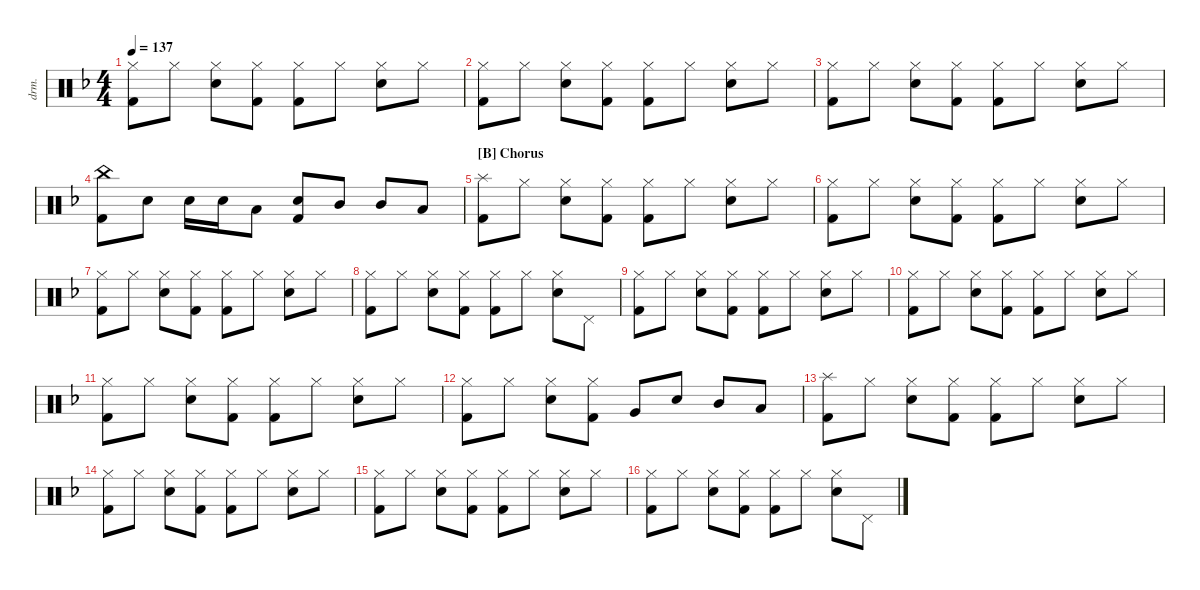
\defaultSystemsLayout 4
\hideDynamics
\bracketExtendMode nobrackets
\track ("Drumkit" "drm.") {defaultSystemsLayout 4 instrument percussion}
\staff {score}
\articulation defaults
\ts (4 4)
\tempo 137
\clef neutral
\ks f
("Kick (hit) 2"{acc forcenatural} "Hi-Hat (closed)"{acc forcenatural}).8{dy mf} "Hi-Hat (closed)"{acc forcenatural}.8 ("Hi-Hat (closed)"{acc forcenatural} "Snare (hit) 2"{acc forcenatural}).8 ("Hi-Hat (closed)"{acc forcenatural} "Kick (hit) 2"{acc forcenatural}).8 ("Hi-Hat (closed)"{acc forcenatural} "Kick (hit) 2"{acc forcenatural}).8 "Hi-Hat (closed)"{acc forcenatural}.8 ("Hi-Hat (closed)"{acc forcenatural} "Snare (hit) 2"{acc forcenatural}).8 "Hi-Hat (closed)"{acc forcenatural}.8 |
("Kick (hit) 2"{acc forcenatural} "Hi-Hat (closed)"{acc forcenatural}).8 "Hi-Hat (closed)"{acc forcenatural}.8 ("Hi-Hat (closed)"{acc forcenatural} "Snare (hit) 2"{acc forcenatural}).8 ("Hi-Hat (closed)"{acc forcenatural} "Kick (hit) 2"{acc forcenatural}).8 ("Hi-Hat (closed)"{acc forcenatural} "Kick (hit) 2"{acc forcenatural}).8 "Hi-Hat (closed)"{acc forcenatural}.8 ("Hi-Hat (closed)"{acc forcenatural} "Snare (hit) 2"{acc forcenatural}).8 "Hi-Hat (closed)"{acc forcenatural}.8 |
("Kick (hit) 2"{acc forcenatural} "Hi-Hat (closed)"{acc forcenatural}).8 "Hi-Hat (closed)"{acc forcenatural}.8 ("Hi-Hat (closed)"{acc forcenatural} "Snare (hit) 2"{acc forcenatural}).8 ("Hi-Hat (closed)"{acc forcenatural} "Kick (hit) 2"{acc forcenatural}).8 ("Hi-Hat (closed)"{acc forcenatural} "Kick (hit) 2"{acc forcenatural}).8 "Hi-Hat (closed)"{acc forcenatural}.8 ("Hi-Hat (closed)"{acc forcenatural} "Snare (hit) 2"{acc forcenatural}).8 "Hi-Hat (closed)"{acc forcenatural}.8 |
("Kick (hit) 2"{acc forcenatural} "China (hit)"{acc forcenatural}).8 "Snare (hit) 2"{acc forcenatural}.8 "Snare (hit) 2"{acc forcenatural}.16 "Snare (hit) 2"{acc forcenatural}.16 "Low Tom (hit)"{acc forcenatural}.8 ("Kick (hit) 2"{acc forcenatural} "Snare (hit) 2"{acc forcenatural}).8 "Mid Tom (hit)"{acc forcenatural}.8 "Mid Tom (hit)"{acc forcenatural}.8 "Low Tom (hit)"{acc forcenatural}.8 |
\section ("B" "Chorus")
("Kick (hit) 2"{acc forcenatural} "Splash (hit)"{acc forcenatural}).8 "Hi-Hat (closed)"{acc forcenatural}.8 ("Hi-Hat (closed)"{acc forcenatural} "Snare (hit) 2"{acc forcenatural}).8 ("Hi-Hat (closed)"{acc forcenatural} "Kick (hit) 2"{acc forcenatural}).8 ("Hi-Hat (closed)"{acc forcenatural} "Kick (hit) 2"{acc forcenatural}).8 "Hi-Hat (closed)"{acc forcenatural}.8 ("Hi-Hat (closed)"{acc forcenatural} "Snare (hit) 2"{acc forcenatural}).8 "Hi-Hat (closed)"{acc forcenatural}.8 |
("Kick (hit) 2"{acc forcenatural} "Hi-Hat (closed)"{acc forcenatural}).8 "Hi-Hat (closed)"{acc forcenatural}.8 ("Hi-Hat (closed)"{acc forcenatural} "Snare (hit) 2"{acc forcenatural}).8 ("Hi-Hat (closed)"{acc forcenatural} "Kick (hit) 2"{acc forcenatural}).8 ("Hi-Hat (closed)"{acc forcenatural} "Kick (hit) 2"{acc forcenatural}).8 "Hi-Hat (closed)"{acc forcenatural}.8 ("Hi-Hat (closed)"{acc forcenatural} "Snare (hit) 2"{acc forcenatural}).8 "Hi-Hat (closed)"{acc forcenatural}.8 |
("Kick (hit) 2"{acc forcenatural} "Hi-Hat (closed)"{acc forcenatural}).8 "Hi-Hat (closed)"{acc forcenatural}.8 ("Hi-Hat (closed)"{acc forcenatural} "Snare (hit) 2"{acc forcenatural}).8 ("Hi-Hat (closed)"{acc forcenatural} "Kick (hit) 2"{acc forcenatural}).8 ("Hi-Hat (closed)"{acc forcenatural} "Kick (hit) 2"{acc forcenatural}).8 "Hi-Hat (closed)"{acc forcenatural}.8 ("Hi-Hat (closed)"{acc forcenatural} "Snare (hit) 2"{acc forcenatural}).8 "Hi-Hat (closed)"{acc forcenatural}.8 |
("Kick (hit) 2"{acc forcenatural} "Hi-Hat (closed)"{acc forcenatural}).8 "Hi-Hat (closed)"{acc forcenatural}.8 ("Hi-Hat (closed)"{acc forcenatural} "Snare (hit) 2"{acc forcenatural}).8 ("Hi-Hat (closed)"{acc forcenatural} "Kick (hit) 2"{acc forcenatural}).8 ("Hi-Hat (closed)"{acc forcenatural} "Kick (hit) 2"{acc forcenatural}).8 "Hi-Hat (closed)"{acc forcenatural}.8 ("Hi-Hat (closed)"{acc forcenatural} "Snare (hit) 2"{acc forcenatural}).8 "Pedal Hi-Hat (hit)"{acc forcenatural}.8 |
("Kick (hit) 2"{acc forcenatural} "Hi-Hat (closed)"{acc forcenatural}).8 "Hi-Hat (closed)"{acc forcenatural}.8 ("Hi-Hat (closed)"{acc forcenatural} "Snare (hit) 2"{acc forcenatural}).8 ("Hi-Hat (closed)"{acc forcenatural} "Kick (hit) 2"{acc forcenatural}).8 ("Hi-Hat (closed)"{acc forcenatural} "Kick (hit) 2"{acc forcenatural}).8 "Hi-Hat (closed)"{acc forcenatural}.8 ("Hi-Hat (closed)"{acc forcenatural} "Snare (hit) 2"{acc forcenatural}).8 "Hi-Hat (closed)"{acc forcenatural}.8 |
("Kick (hit) 2"{acc forcenatural} "Hi-Hat (closed)"{acc forcenatural}).8 "Hi-Hat (closed)"{acc forcenatural}.8 ("Hi-Hat (closed)"{acc forcenatural} "Snare (hit) 2"{acc forcenatural}).8 ("Hi-Hat (closed)"{acc forcenatural} "Kick (hit) 2"{acc forcenatural}).8 ("Hi-Hat (closed)"{acc forcenatural} "Kick (hit) 2"{acc forcenatural}).8 "Hi-Hat (closed)"{acc forcenatural}.8 ("Hi-Hat (closed)"{acc forcenatural} "Snare (hit) 2"{acc forcenatural}).8 "Hi-Hat (closed)"{acc forcenatural}.8 |
("Kick (hit) 2"{acc forcenatural} "Hi-Hat (closed)"{acc forcenatural}).8 "Hi-Hat (closed)"{acc forcenatural}.8 ("Hi-Hat (closed)"{acc forcenatural} "Snare (hit) 2"{acc forcenatural}).8 ("Hi-Hat (closed)"{acc forcenatural} "Kick (hit) 2"{acc forcenatural}).8 ("Hi-Hat (closed)"{acc forcenatural} "Kick (hit) 2"{acc forcenatural}).8 "Hi-Hat (closed)"{acc forcenatural}.8 ("Hi-Hat (closed)"{acc forcenatural} "Snare (hit) 2"{acc forcenatural}).8 "Hi-Hat (closed)"{acc forcenatural}.8 |
("Kick (hit) 2"{acc forcenatural} "Hi-Hat (closed)"{acc forcenatural}).8 "Hi-Hat (closed)"{acc forcenatural}.8 ("Hi-Hat (closed)"{acc forcenatural} "Snare (hit) 2"{acc forcenatural}).8 ("Hi-Hat (closed)"{acc forcenatural} "Kick (hit) 2"{acc forcenatural}).8 "Very Low Tom (hit)"{acc forcenatural}.8 "Snare (hit) 2"{acc forcenatural}.8 "Mid Tom (hit)"{acc forcenatural}.8 "Low Tom (hit)"{acc forcenatural}.8 |
("Kick (hit) 2"{acc forcenatural} "Splash (hit)"{acc forcenatural}).8 "Hi-Hat (closed)"{acc forcenatural}.8 ("Hi-Hat (closed)"{acc forcenatural} "Snare (hit) 2"{acc forcenatural}).8 ("Hi-Hat (closed)"{acc forcenatural} "Kick (hit) 2"{acc forcenatural}).8 ("Hi-Hat (closed)"{acc forcenatural} "Kick (hit) 2"{acc forcenatural}).8 "Hi-Hat (closed)"{acc forcenatural}.8 ("Hi-Hat (closed)"{acc forcenatural} "Snare (hit) 2"{acc forcenatural}).8 "Hi-Hat (closed)"{acc forcenatural}.8 |
("Kick (hit) 2"{acc forcenatural} "Hi-Hat (closed)"{acc forcenatural}).8 "Hi-Hat (closed)"{acc forcenatural}.8 ("Hi-Hat (closed)"{acc forcenatural} "Snare (hit) 2"{acc forcenatural}).8 ("Hi-Hat (closed)"{acc forcenatural} "Kick (hit) 2"{acc forcenatural}).8 ("Hi-Hat (closed)"{acc forcenatural} "Kick (hit) 2"{acc forcenatural}).8 "Hi-Hat (closed)"{acc forcenatural}.8 ("Hi-Hat (closed)"{acc forcenatural} "Snare (hit) 2"{acc forcenatural}).8 "Hi-Hat (closed)"{acc forcenatural}.8 |
("Kick (hit) 2"{acc forcenatural} "Hi-Hat (closed)"{acc forcenatural}).8 "Hi-Hat (closed)"{acc forcenatural}.8 ("Hi-Hat (closed)"{acc forcenatural} "Snare (hit) 2"{acc forcenatural}).8 ("Hi-Hat (closed)"{acc forcenatural} "Kick (hit) 2"{acc forcenatural}).8 ("Hi-Hat (closed)"{acc forcenatural} "Kick (hit) 2"{acc forcenatural}).8 "Hi-Hat (closed)"{acc forcenatural}.8 ("Hi-Hat (closed)"{acc forcenatural} "Snare (hit) 2"{acc forcenatural}).8 "Hi-Hat (closed)"{acc forcenatural}.8 |
("Kick (hit) 2"{acc forcenatural} "Hi-Hat (closed)"{acc forcenatural}).8 "Hi-Hat (closed)"{acc forcenatural}.8 ("Hi-Hat (closed)"{acc forcenatural} "Snare (hit) 2"{acc forcenatural}).8 ("Hi-Hat (closed)"{acc forcenatural} "Kick (hit) 2"{acc forcenatural}).8 ("Hi-Hat (closed)"{acc forcenatural} "Kick (hit) 2"{acc forcenatural}).8 "Hi-Hat (closed)"{acc forcenatural}.8 ("Hi-Hat (closed)"{acc forcenatural} "Snare (hit) 2"{acc forcenatural}).8 "Pedal Hi-Hat (hit)"{acc forcenatural}.8
